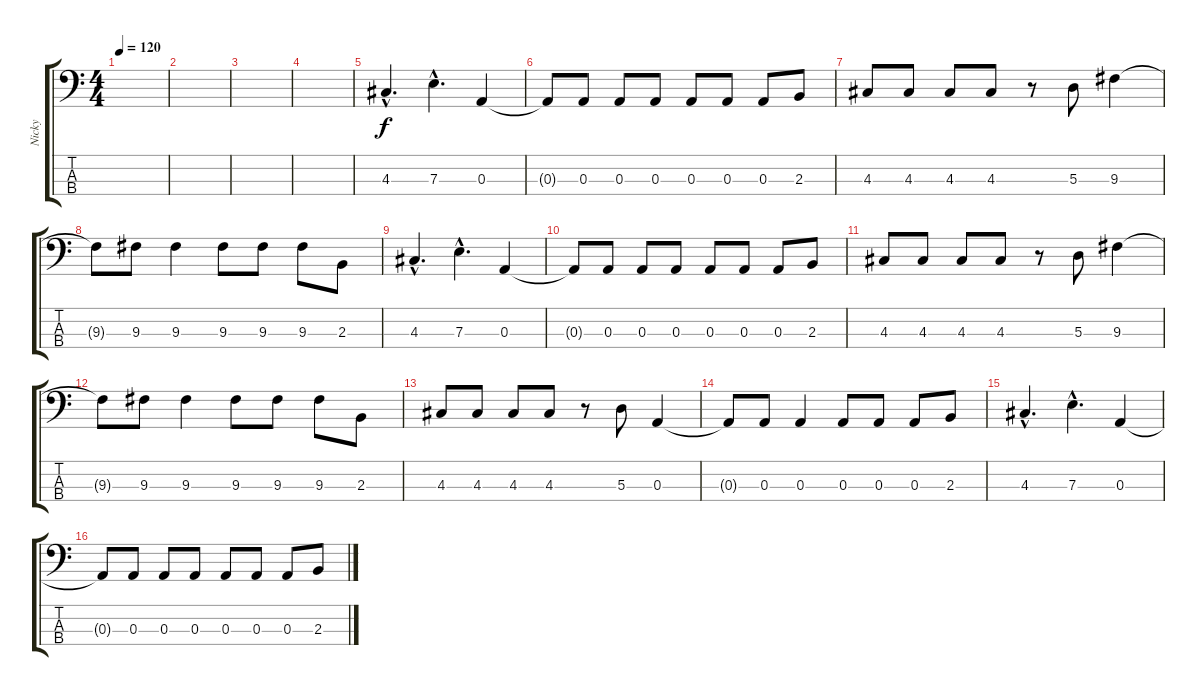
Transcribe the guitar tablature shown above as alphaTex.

\track ("Nicky" "Nicky") {instrument electricbasspick}
\staff {score tabs}
\tuning (G2 D2 A1 E1) {hide}
\ts (4 4)
\tempo 120
\clef f4
\ks c
|
|
|
|
4.3{hac}.4{d} 7.3{hac}.4{d} 0.3.4 |
0.3{t}.8 0.3.8 0.3.8 0.3.8 0.3.8 0.3.8 0.3.8 2.3.8 |
4.3.8 4.3.8 4.3.8 4.3.8 r.8 5.3.8 9.3.4 |
9.3{t}.8 9.3.8 9.3.4 9.3.8 9.3.8 9.3.8 2.3.8 |
4.3{hac}.4{d} 7.3{hac}.4{d} 0.3.4 |
0.3{t}.8 0.3.8 0.3.8 0.3.8 0.3.8 0.3.8 0.3.8 2.3.8 |
4.3.8 4.3.8 4.3.8 4.3.8 r.8 5.3.8 9.3.4 |
9.3{t}.8 9.3.8 9.3.4 9.3.8 9.3.8 9.3.8 2.3.8 |
4.3.8 4.3.8 4.3.8 4.3.8 r.8 5.3.8 0.3.4 |
0.3{t}.8 0.3.8 0.3.4 0.3.8 0.3.8 0.3.8 2.3.8 |
4.3{hac}.4{d} 7.3{hac}.4{d} 0.3.4 |
0.3{t}.8 0.3.8 0.3.8 0.3.8 0.3.8 0.3.8 0.3.8 2.3.8
